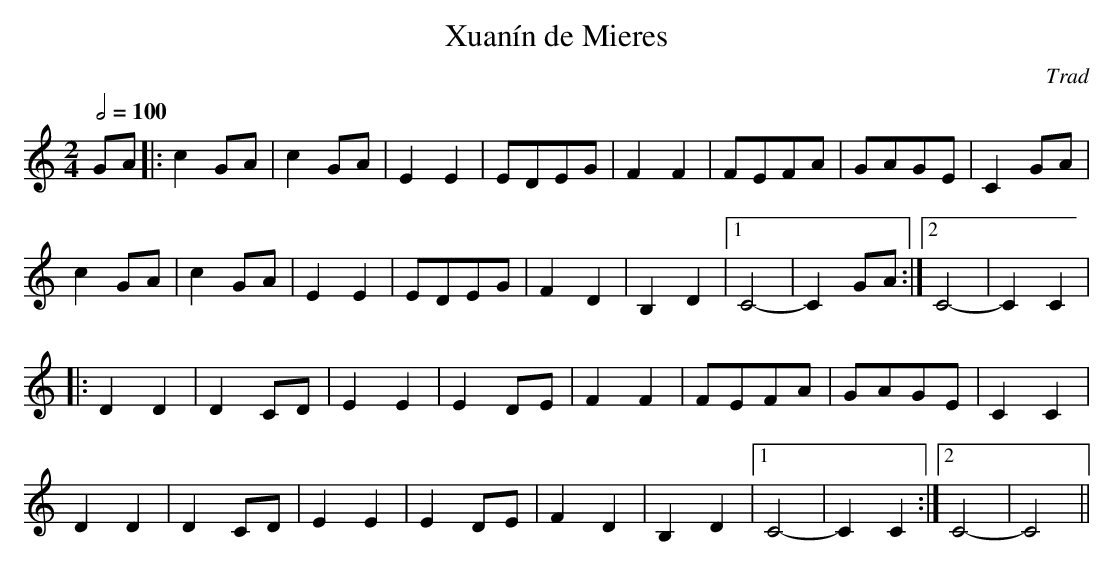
X:1
T:Xuanín de Mieres
C:Trad
M:2/4
L:1/4
Q:2/4=100
K:C
G/A/|:cG/A/|cG/A/|EE|E/D/E/G/|FF|F/E/F/A/|G/A/G/E/|CG/A/|
cG/A/|cG/A/|EE|E/D/E/G/|FD|B,D|[1 C2-|C G/A/:|[2 C2-|C C|
|:DD|DC/D/|EE|ED/E/|FF|F/E/F/A/|G/A/G/E/|CC|
DD|DC/D/|EE|ED/E/|FD|B,D|[1 C2-|C C:|[2 C2-|C2||
